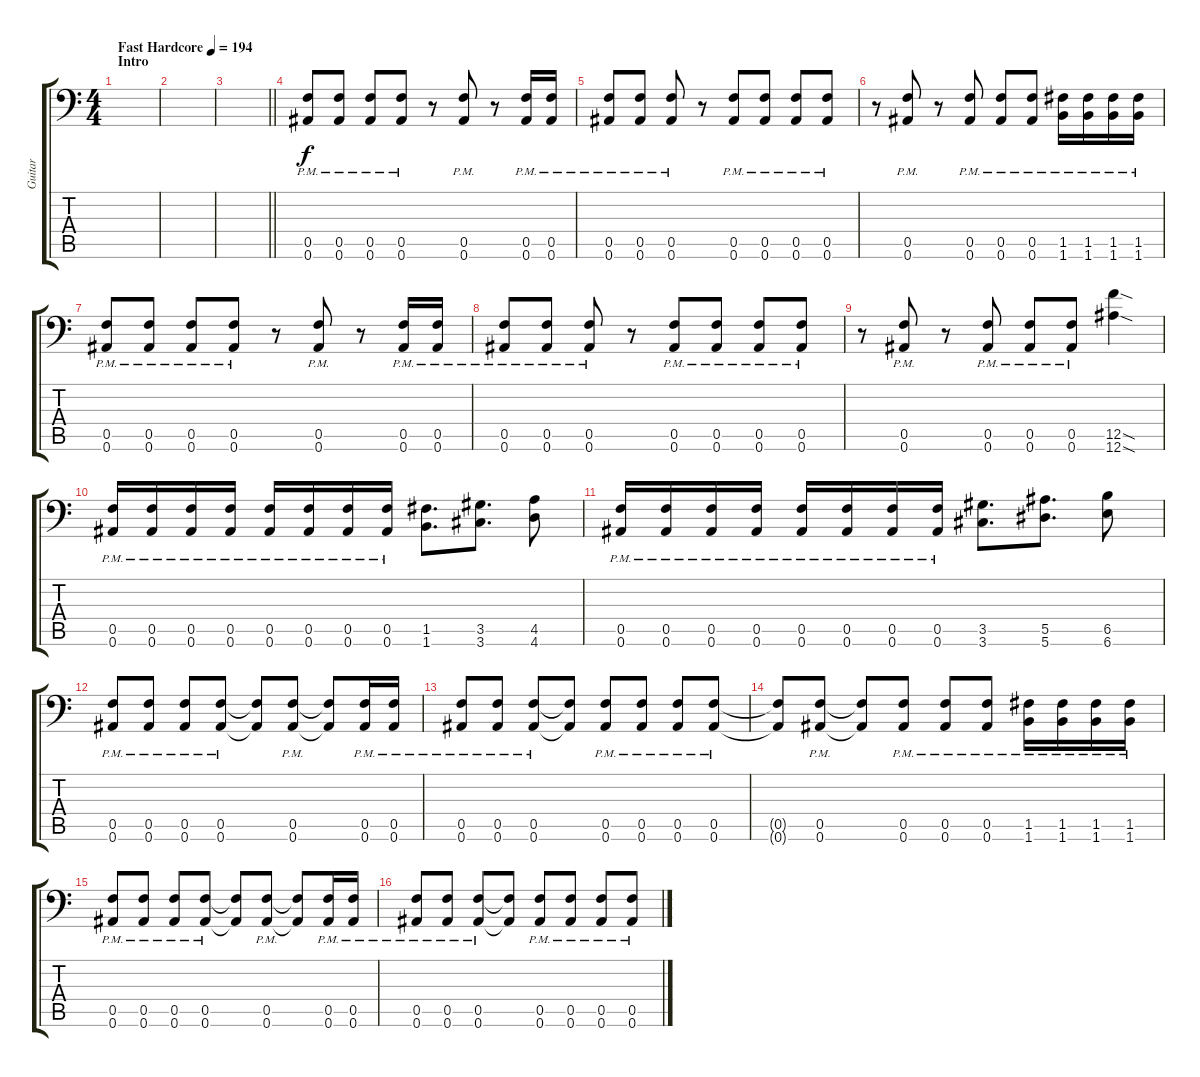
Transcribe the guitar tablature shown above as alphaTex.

\track ("Guitar" "Guitar") {instrument distortionguitar}
\staff {score tabs}
\tuning (C4 G3 Eb3 Bb2 F2 Bb1) {hide}
\ts (4 4)
\section ("" "Intro")
\tempo (194 "Fast Hardcore")
\clef f4
\ks c
|
|
\barLineRight lightlight
|
(0.5{pm} 0.6{pm}).8 (0.5{pm} 0.6{pm}).8 (0.5{pm} 0.6{pm}).8 (0.5{pm} 0.6{pm}).8 r.8 (0.5{pm} 0.6{pm}).8 r.8 (0.5{pm} 0.6{pm}).16 (0.5{pm} 0.6{pm}).16 |
(0.5{pm} 0.6{pm}).8 (0.5{pm} 0.6{pm}).8 (0.5{pm} 0.6{pm}).8 r.8 (0.5{pm} 0.6{pm}).8 (0.5{pm} 0.6{pm}).8 (0.5{pm} 0.6{pm}).8 (0.5{pm} 0.6{pm}).8 |
r.8 (0.5{pm} 0.6{pm}).8 r.8 (0.5{pm} 0.6{pm}).8 (0.5{pm} 0.6{pm}).8 (0.5{pm} 0.6{pm}).8 (1.5{pm} 1.6{pm}).16 (1.5{pm} 1.6{pm}).16 (1.5{pm} 1.6{pm}).16 (1.5{pm} 1.6{pm}).16 |
(0.5{pm} 0.6{pm}).8 (0.5{pm} 0.6{pm}).8 (0.5{pm} 0.6{pm}).8 (0.5{pm} 0.6{pm}).8 r.8 (0.5{pm} 0.6{pm}).8 r.8 (0.5{pm} 0.6{pm}).16 (0.5{pm} 0.6{pm}).16 |
(0.5{pm} 0.6{pm}).8 (0.5{pm} 0.6{pm}).8 (0.5{pm} 0.6{pm}).8 r.8 (0.5{pm} 0.6{pm}).8 (0.5{pm} 0.6{pm}).8 (0.5{pm} 0.6{pm}).8 (0.5{pm} 0.6{pm}).8 |
r.8 (0.5{pm} 0.6{pm}).8 r.8 (0.5{pm} 0.6{pm}).8 (0.5{pm} 0.6{pm}).8 (0.5{pm} 0.6{pm}).8 (12.5{sod} 12.6{sod}).4 |
(0.5{pm} 0.6{pm}).16 (0.5{pm} 0.6{pm}).16 (0.5{pm} 0.6{pm}).16 (0.5{pm} 0.6{pm}).16 (0.5{pm} 0.6{pm}).16 (0.5{pm} 0.6{pm}).16 (0.5{pm} 0.6{pm}).16 (0.5{pm} 0.6{pm}).16 (1.5 1.6).8{d} (3.5 3.6).8{d} (4.5 4.6).8 |
(0.5{pm} 0.6{pm}).16 (0.5{pm} 0.6{pm}).16 (0.5{pm} 0.6{pm}).16 (0.5{pm} 0.6{pm}).16 (0.5{pm} 0.6{pm}).16 (0.5{pm} 0.6{pm}).16 (0.5{pm} 0.6{pm}).16 (0.5{pm} 0.6{pm}).16 (3.5 3.6).8{d} (5.5 5.6).8{d} (6.5 6.6).8 |
(0.5{pm} 0.6{pm}).8 (0.5{pm} 0.6{pm}).8 (0.5{pm} 0.6{pm}).8 (0.5{pm} 0.6{pm}).8 (0.5{t} 0.6{t}).8 (0.5{pm} 0.6{pm}).8 (0.5{t} 0.6{t}).8 (0.5{pm} 0.6{pm}).16 (0.5{pm} 0.6{pm}).16 |
(0.5{pm} 0.6{pm}).8 (0.5{pm} 0.6{pm}).8 (0.5{pm} 0.6{pm}).8 (0.5{t} 0.6{t}).8 (0.5{pm} 0.6{pm}).8 (0.5{pm} 0.6{pm}).8 (0.5{pm} 0.6{pm}).8 (0.5{pm} 0.6{pm}).8 |
(0.5{t} 0.6{t}).8 (0.5{pm} 0.6{pm}).8 (0.5{t} 0.6{t}).8 (0.5{pm} 0.6{pm}).8 (0.5{pm} 0.6{pm}).8 (0.5{pm} 0.6{pm}).8 (1.5{pm} 1.6{pm}).16 (1.5{pm} 1.6{pm}).16 (1.5{pm} 1.6{pm}).16 (1.5{pm} 1.6{pm}).16 |
(0.5{pm} 0.6{pm}).8 (0.5{pm} 0.6{pm}).8 (0.5{pm} 0.6{pm}).8 (0.5{pm} 0.6{pm}).8 (0.5{t} 0.6{t}).8 (0.5{pm} 0.6{pm}).8 (0.5{t} 0.6{t}).8 (0.5{pm} 0.6{pm}).16 (0.5{pm} 0.6{pm}).16 |
(0.5{pm} 0.6{pm}).8 (0.5{pm} 0.6{pm}).8 (0.5{pm} 0.6{pm}).8 (0.5{t} 0.6{t}).8 (0.5{pm} 0.6{pm}).8 (0.5{pm} 0.6{pm}).8 (0.5{pm} 0.6{pm}).8 (0.5{pm} 0.6{pm}).8
